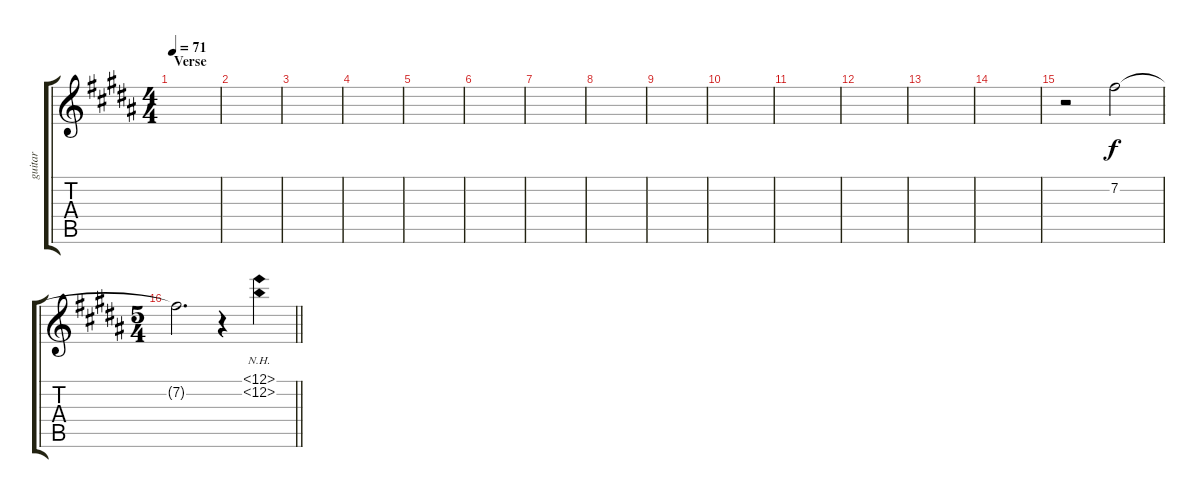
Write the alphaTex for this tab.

\track ("guitar" "guitar") {instrument distortionguitar}
\staff {score tabs}
\tuning (E4 B3 G3 D3 A2 E2) {hide}
\ts (4 4)
\section ("" "Verse")
\tempo 71
\clef g2
\ks b
|
|
|
|
|
|
|
|
|
|
|
|
|
|
r.2{volume 0} 7.2.2{volume 15} |
\ts (5 4)
\barLineRight lightlight
7.2{t}.2{d} r.4 (12.1{nh} 12.2{nh}).4
